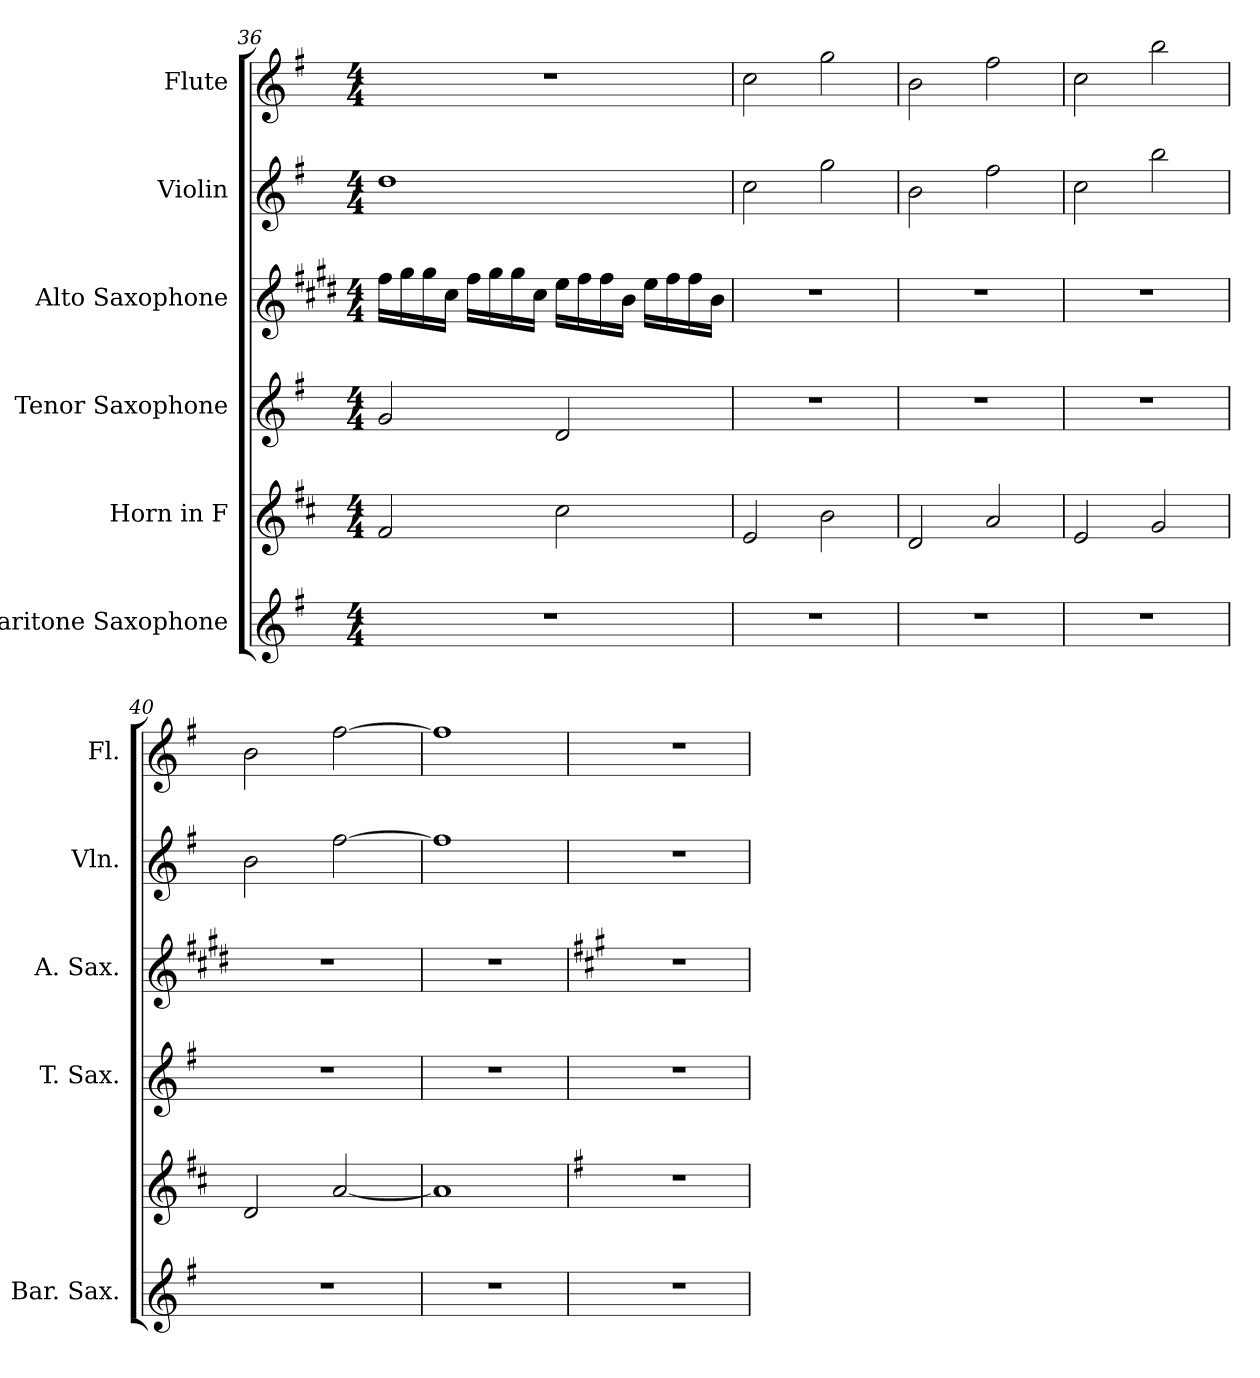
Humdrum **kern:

**kern	**kern	**kern	**kern	**kern	**kern
*part6	*part5	*part4	*part3	*part2	*part1
*staff6	*staff5	*staff4	*staff3	*staff2	*staff1
*I"Baritone Saxophone	*I"Horn in F	*I"Tenor Saxophone	*I"Alto Saxophone	*I"Violin	*I"Flute
*I'Bar. Sax.	*	*I'T. Sax.	*I'A. Sax.	*I'Vln.	*I'Fl.
*clefG2	*clefG2	*clefG2	*clefG2	*clefG2	*clefG2
*ITrd12c21	*ITrd4c7	*ITrd8c14	*ITrd5c9	*	*
*k[f#]	*k[f#]	*k[f#]	*k[f#]	*k[f#]	*k[f#]
*M4/4	*M4/4	*M4/4	*M4/4	*M4/4	*M4/4
=36	=36	=36	=36	=36	=36
1r	2B/	2G/	16a\LL	1dd	1r
.	.	.	16b\	.	.
.	.	.	16b\	.	.
.	.	.	16e\JJ	.	.
.	.	.	16a\LL	.	.
.	.	.	16b\	.	.
.	.	.	16b\	.	.
.	.	.	16e\JJ	.	.
.	2f#\	2D/	16g\LL	.	.
.	.	.	16a\	.	.
.	.	.	16a\	.	.
.	.	.	16d\JJ	.	.
.	.	.	16g\LL	.	.
.	.	.	16a\	.	.
.	.	.	16a\	.	.
.	.	.	16d\JJ	.	.
=37	=37	=37	=37	=37	=37
1r	2A/	1r	1r	2cc\	2cc\
.	2e\	.	.	2gg\	2gg\
=38	=38	=38	=38	=38	=38
1r	2G/	1r	1r	2b\	2b\
.	2d/	.	.	2ff#\	2ff#\
=39	=39	=39	=39	=39	=39
1r	2A/	1r	1r	2cc\	2cc\
.	2c/	.	.	2bb\	2bb\
!!LO:PB:g=z
=40	=40	=40	=40	=40	=40
1r	2G/	1r	1r	2b\	2b\
.	[2d/	.	.	[2ff#\	[2ff#\
=41	=41	=41	=41	=41	=41
1r	1d]	1r	1r	1ff#]	1ff#]
=42	=42	=42	=42	=42	=42
*k[]	*k[]	*k[]	*k[]	*k[]	*k[]
1r	1r	1r	1r	1r	1r
=	=	=	=	=	=
*-	*-	*-	*-	*-	*-
